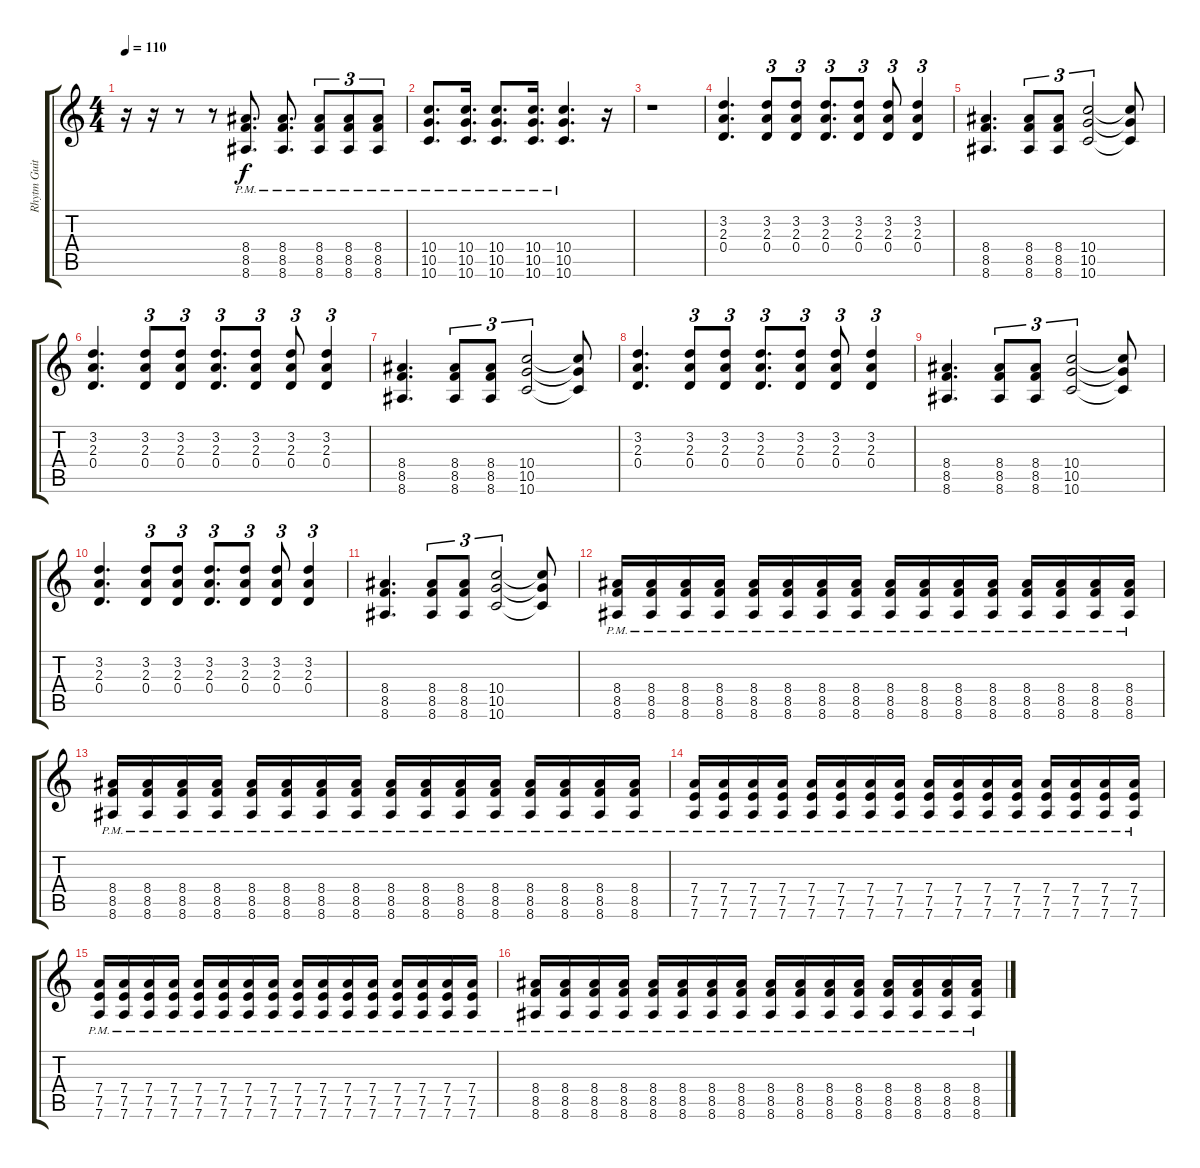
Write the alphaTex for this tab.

\track ("Rhytm Guitar" "Rhytm Guit") {instrument distortionguitar}
\staff {score tabs}
\tuning (E4 B3 G3 D3 A2 D2) {hide}
\ts (4 4)
\tempo 110
\clef g2
\ks c
r.16{dy f} r.16 r.8 r.8 (8.4{pm} 8.5{pm} 8.6{pm}).8{d} (8.4{pm} 8.5{pm} 8.6{pm}).8{d} (8.4{pm} 8.5{pm} 8.6{pm}).8{tu (3 2)} (8.4{pm} 8.5{pm} 8.6{pm}).8{tu (3 2)} (8.4{pm} 8.5{pm} 8.6{pm}).8{tu (3 2)} |
(10.4{pm} 10.5{pm} 10.6{pm}).8{d} (10.4{pm} 10.5{pm} 10.6{pm}).16{d} (10.4{pm} 10.5{pm} 10.6{pm}).8{d} (10.4{pm} 10.5{pm} 10.6{pm}).16{d} (10.4{pm} 10.5{pm} 10.6{pm}).4{d} r.16 |
r.1 |
(3.2 2.3 0.4).4{d} (3.2 2.3 0.4).8{tu (3 2)} (3.2 2.3 0.4).8{tu (3 2)} (3.2 2.3 0.4).8{d tu (3 2)} (3.2 2.3 0.4).8{tu (3 2)} (3.2 2.3 0.4).8{tu (3 2)} (3.2 2.3 0.4).4{tu (3 2)} |
(8.4 8.5 8.6).4{d} (8.4 8.5 8.6).8{tu (3 2)} (8.4 8.5 8.6).8{tu (3 2)} (10.4 10.5 10.6).2{tu (3 2)} (10.4{t} 10.5{t} 10.6{t}).8 |
(3.2 2.3 0.4).4{d} (3.2 2.3 0.4).8{tu (3 2)} (3.2 2.3 0.4).8{tu (3 2)} (3.2 2.3 0.4).8{d tu (3 2)} (3.2 2.3 0.4).8{tu (3 2)} (3.2 2.3 0.4).8{tu (3 2)} (3.2 2.3 0.4).4{tu (3 2)} |
(8.4 8.5 8.6).4{d} (8.4 8.5 8.6).8{tu (3 2)} (8.4 8.5 8.6).8{tu (3 2)} (10.4 10.5 10.6).2{tu (3 2)} (10.4{t} 10.5{t} 10.6{t}).8 |
(3.2 2.3 0.4).4{d} (3.2 2.3 0.4).8{tu (3 2)} (3.2 2.3 0.4).8{tu (3 2)} (3.2 2.3 0.4).8{d tu (3 2)} (3.2 2.3 0.4).8{tu (3 2)} (3.2 2.3 0.4).8{tu (3 2)} (3.2 2.3 0.4).4{tu (3 2)} |
(8.4 8.5 8.6).4{d} (8.4 8.5 8.6).8{tu (3 2)} (8.4 8.5 8.6).8{tu (3 2)} (10.4 10.5 10.6).2{tu (3 2)} (10.4{t} 10.5{t} 10.6{t}).8 |
(3.2 2.3 0.4).4{d} (3.2 2.3 0.4).8{tu (3 2)} (3.2 2.3 0.4).8{tu (3 2)} (3.2 2.3 0.4).8{d tu (3 2)} (3.2 2.3 0.4).8{tu (3 2)} (3.2 2.3 0.4).8{tu (3 2)} (3.2 2.3 0.4).4{tu (3 2)} |
(8.4 8.5 8.6).4{d} (8.4 8.5 8.6).8{tu (3 2)} (8.4 8.5 8.6).8{tu (3 2)} (10.4 10.5 10.6).2{tu (3 2)} (10.4{t} 10.5{t} 10.6{t}).8 |
(8.4{pm} 8.5{pm} 8.6{pm}).16 (8.4{pm} 8.5{pm} 8.6{pm}).16 (8.4{pm} 8.5{pm} 8.6{pm}).16 (8.4{pm} 8.5{pm} 8.6{pm}).16 (8.4{pm} 8.5{pm} 8.6{pm}).16 (8.4{pm} 8.5{pm} 8.6{pm}).16 (8.4{pm} 8.5{pm} 8.6{pm}).16 (8.4{pm} 8.5{pm} 8.6{pm}).16 (8.4{pm} 8.5{pm} 8.6{pm}).16 (8.4{pm} 8.5{pm} 8.6{pm}).16 (8.4{pm} 8.5{pm} 8.6{pm}).16 (8.4{pm} 8.5{pm} 8.6{pm}).16 (8.4{pm} 8.5{pm} 8.6{pm}).16 (8.4{pm} 8.5{pm} 8.6{pm}).16 (8.4{pm} 8.5{pm} 8.6{pm}).16 (8.4{pm} 8.5{pm} 8.6{pm}).16 |
(8.4{pm} 8.5{pm} 8.6{pm}).16 (8.4{pm} 8.5{pm} 8.6{pm}).16 (8.4{pm} 8.5{pm} 8.6{pm}).16 (8.4{pm} 8.5{pm} 8.6{pm}).16 (8.4{pm} 8.5{pm} 8.6{pm}).16 (8.4{pm} 8.5{pm} 8.6{pm}).16 (8.4{pm} 8.5{pm} 8.6{pm}).16 (8.4{pm} 8.5{pm} 8.6{pm}).16 (8.4{pm} 8.5{pm} 8.6{pm}).16 (8.4{pm} 8.5{pm} 8.6{pm}).16 (8.4{pm} 8.5{pm} 8.6{pm}).16 (8.4{pm} 8.5{pm} 8.6{pm}).16 (8.4{pm} 8.5{pm} 8.6{pm}).16 (8.4{pm} 8.5{pm} 8.6{pm}).16 (8.4{pm} 8.5{pm} 8.6{pm}).16 (8.4{pm} 8.5{pm} 8.6{pm}).16 |
(7.4{pm} 7.5{pm} 7.6{pm}).16 (7.4{pm} 7.5{pm} 7.6{pm}).16 (7.4{pm} 7.5{pm} 7.6{pm}).16 (7.4{pm} 7.5{pm} 7.6{pm}).16 (7.4{pm} 7.5{pm} 7.6{pm}).16 (7.4{pm} 7.5{pm} 7.6{pm}).16 (7.4{pm} 7.5{pm} 7.6{pm}).16 (7.4{pm} 7.5{pm} 7.6{pm}).16 (7.4{pm} 7.5{pm} 7.6{pm}).16 (7.4{pm} 7.5{pm} 7.6{pm}).16 (7.4{pm} 7.5{pm} 7.6{pm}).16 (7.4{pm} 7.5{pm} 7.6{pm}).16 (7.4{pm} 7.5{pm} 7.6{pm}).16 (7.4{pm} 7.5{pm} 7.6{pm}).16 (7.4{pm} 7.5{pm} 7.6{pm}).16 (7.4{pm} 7.5{pm} 7.6{pm}).16 |
(7.4{pm} 7.5{pm} 7.6{pm}).16 (7.4{pm} 7.5{pm} 7.6{pm}).16 (7.4{pm} 7.5{pm} 7.6{pm}).16 (7.4{pm} 7.5{pm} 7.6{pm}).16 (7.4{pm} 7.5{pm} 7.6{pm}).16 (7.4{pm} 7.5{pm} 7.6{pm}).16 (7.4{pm} 7.5{pm} 7.6{pm}).16 (7.4{pm} 7.5{pm} 7.6{pm}).16 (7.4{pm} 7.5{pm} 7.6{pm}).16 (7.4{pm} 7.5{pm} 7.6{pm}).16 (7.4{pm} 7.5{pm} 7.6{pm}).16 (7.4{pm} 7.5{pm} 7.6{pm}).16 (7.4{pm} 7.5{pm} 7.6{pm}).16 (7.4{pm} 7.5{pm} 7.6{pm}).16 (7.4{pm} 7.5{pm} 7.6{pm}).16 (7.4{pm} 7.5{pm} 7.6{pm}).16 |
(8.4{pm} 8.5{pm} 8.6{pm}).16 (8.4{pm} 8.5{pm} 8.6{pm}).16 (8.4{pm} 8.5{pm} 8.6{pm}).16 (8.4{pm} 8.5{pm} 8.6{pm}).16 (8.4{pm} 8.5{pm} 8.6{pm}).16 (8.4{pm} 8.5{pm} 8.6{pm}).16 (8.4{pm} 8.5{pm} 8.6{pm}).16 (8.4{pm} 8.5{pm} 8.6{pm}).16 (8.4{pm} 8.5{pm} 8.6{pm}).16 (8.4{pm} 8.5{pm} 8.6{pm}).16 (8.4{pm} 8.5{pm} 8.6{pm}).16 (8.4{pm} 8.5{pm} 8.6{pm}).16 (8.4{pm} 8.5{pm} 8.6{pm}).16 (8.4{pm} 8.5{pm} 8.6{pm}).16 (8.4{pm} 8.5{pm} 8.6{pm}).16 (8.4{pm} 8.5{pm} 8.6{pm}).16
